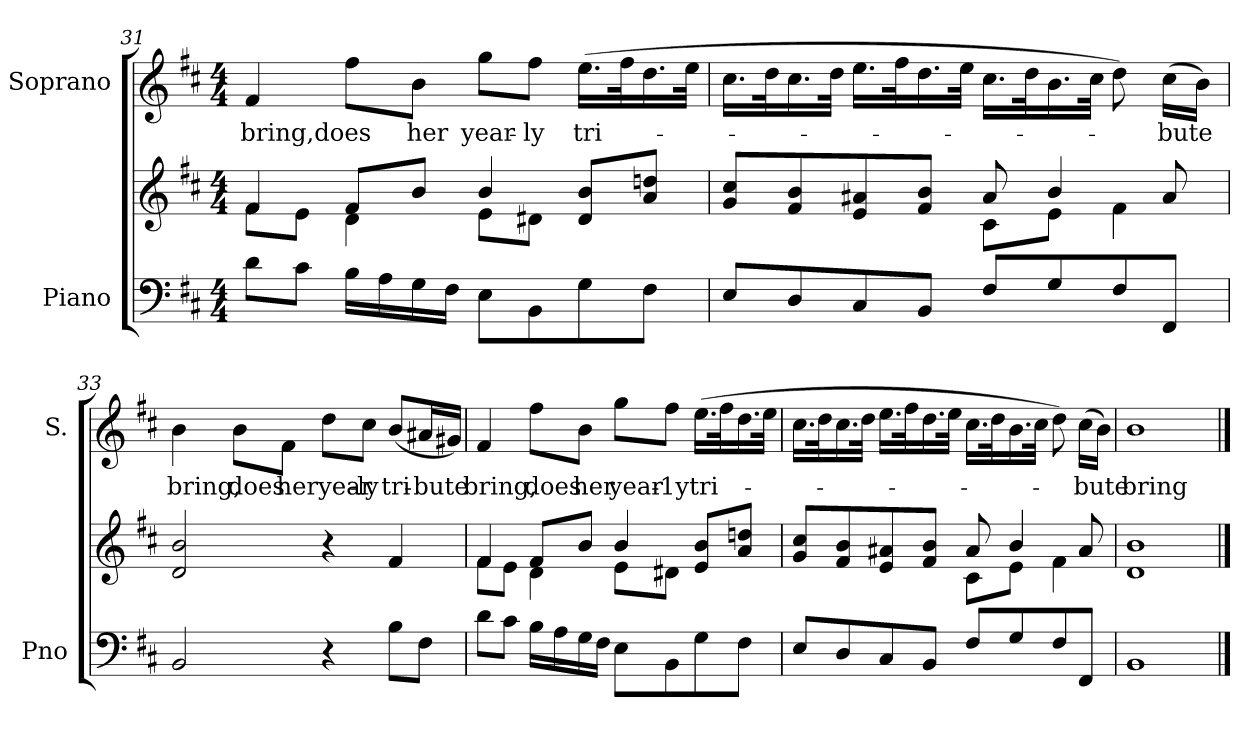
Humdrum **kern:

**kern	**kern	**kern	**text
*part2	*part2	*part1	*part1
*staff3	*staff2	*staff1	*staff1
*I"Piano	*	*I"Soprano	*
*I'Pno	*	*I'S.	*
*clefF4	*clefG2	*clefG2	*
*k[f#c#]	*k[f#c#]	*k[f#c#]	*
*M4/4	*M4/4	*M4/4	*
=31	=31	=31	=31
*	*^	*	*
!	!	!	!	!LO:LY:b
8d\L	4f#/	8f#\L	4f#/	bring,does
8c#\J	.	8e\J	.	.
16B\LL	8f#/L	4d\	8ff#\L	.
16A\	.	.	.	.
!	!	!	!	!LO:LY:b
16G\	8b/J	.	8b\J	her
16F#\JJ	.	.	.	.
!	!	!	!	!LO:LY:b
8E\L	4b/	8e\L	8gg\L	year-
!	!	!	!	!LO:LY:b
8BB\	.	8d#X\J	8ff#\J	-ly
!	!	!	!	!LO:LY:b
8G\	8d#/ 8b/L	4ryy	(>16.ee\LL	tri-
.	.	.	32ff#\K	.
8F#\J	8a/ 8ddn/J	.	16.dd\	.
.	.	.	32ee\JJk	.
!!LO:LB:g=z
=32	=32	=32	=32	=32
8E/L	8g/ 8cc#/L	2ryy	16.cc#\LL	.
.	.	.	32dd\K	.
8D/	8f#/ 8b/	.	16.cc#\	.
.	.	.	32dd\JJk	.
8C#/	8e/ 8a#X/	.	16.ee\LL	.
.	.	.	32ff#\K	.
8BB/J	8f#/ 8b/J	.	16.dd\	.
.	.	.	32ee\JJk	.
8F#/L	8a#/	8c#\L	16.cc#\LL	.
.	.	.	32dd\K	.
8G/	4b/	8e\J	16.b\	.
.	.	.	32cc#\JJk	.
8F#/	.	4f#\	8dd\)	.
!	!	!	!	!LO:LY:b
8FF#/J	8a#/	.	(>16cc#\LL	-bute
.	.	.	16b\JJ)	.
*	*v	*v	*	*
=33	=33	=33	=33
!	!	!	!LO:LY:b
2BB/	2d/ 2b/	4b\	bring,
!	!	!	!LO:LY:b
.	.	8b\L	does
!	!	!	!LO:LY:b
.	.	8f#\J	heryear-
4r	4r	8dd\L	.
!	!	!	!LO:LY:b
.	.	8cc#\J	-ly
!	!	!	!LO:LY:b
8B\L	4f#/	(<8b/L	tri-
!	!	!	!LO:LY:b
8F#\J	.	16a#X/L	-bute
.	.	16g#X/JJ)	.
!!LO:PB:g=z
=34	=34	=34	=34
*	*^	*	*
!	!	!	!	!LO:LY:b
8d\L	4f#/	8f#\L	4f#/	bring,
8c#\J	.	8e\J	.	.
!	!	!	!	!LO:LY:b
16B\LL	8f#/L	4d\	8ff#\L	does
16A\	.	.	.	.
!	!	!	!	!LO:LY:b
16G\	8b/J	.	8b\J	her
16F#\JJ	.	.	.	.
!	!	!	!	!LO:LY:b
8E\L	4b/	8e\L	8gg\L	year-
!	!	!	!	!LO:LY:b
8BB\	.	8d#X\J	8ff#\J	-1y
!	!	!	!	!LO:LY:b
8G\	8e/ 8b/L	4ryy	(>16.ee\LL	tri-
.	.	.	32ff#\K	.
8F#\J	8a/ 8ddn/J	.	16.dd\	.
.	.	.	32ee\JJk	.
=35	=35	=35	=35	=35
8E/L	8g/ 8cc#/L	2ryy	16.cc#\LL	.
.	.	.	32dd\K	.
8D/	8f#/ 8b/	.	16.cc#\	.
.	.	.	32dd\JJk	.
8C#/	8e/ 8a#X/	.	16.ee\LL	.
.	.	.	32ff#\K	.
8BB/J	8f#/ 8b/J	.	16.dd\	.
.	.	.	32ee\JJk	.
8F#/L	8a#/	8c#\L	16.cc#\LL	.
.	.	.	32dd\K	.
8G/	4b/	8e\J	16.b\	.
.	.	.	32cc#\JJk	.
8F#/	.	4f#\	8dd\)	.
!	!	!	!	!LO:LY:b
8FF#/J	8a#/	.	(>16cc#\LL	-bute
.	.	.	16b\JJ)	.
=36	=36	=36	=36	=36
!	!	!	!	!LO:LY:b
1BB	1b	1d	1b	bring
*	*v	*v	*	*
==	==	==	==
*-	*-	*-	*-
